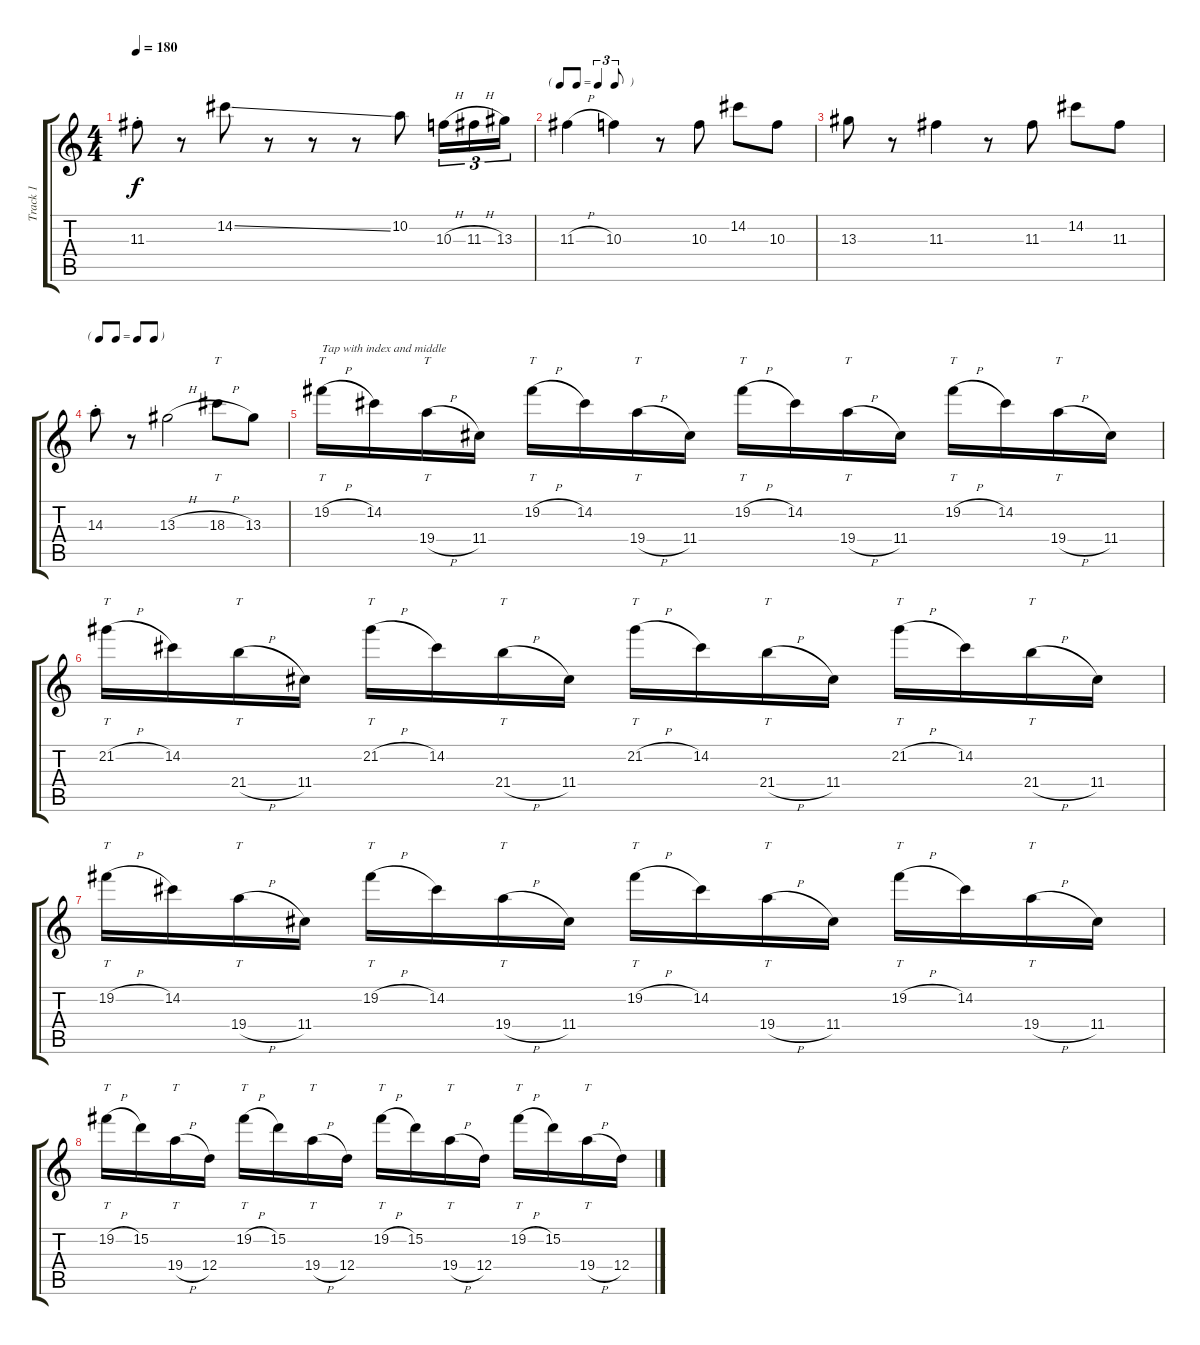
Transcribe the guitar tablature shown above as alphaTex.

\track ("Track 1" "Track 1") {instrument distortionguitar}
\staff {score tabs}
\tuning (E4 B3 G3 D3 A2 E2) {hide}
\ts (4 4)
\tempo 180
\clef g2
\ks c
11.3{st}.8{dy f} r.8 14.2{ss}.8 r.8 r.8 r.8 10.2.8 10.3{h}.16{tu (3 2)} 11.3{h}.16{tu (3 2)} 13.3.16{tu (3 2)} |
\tf triplet8th
11.3{h}.4 10.3.4 r.8 10.3.8 14.2.8 10.3.8 |
13.3.8 r.8 11.3.4 r.8 11.3.8 14.2.8 11.3.8 |
\tf none
14.3{st}.8 r.8 13.3{h}.2 18.3{h}.8{tt} 13.3.8 |
19.2{h}.16{tt txt "Tap with index and middle"} 14.2.16 19.4{h}.16{tt} 11.4.16 19.2{h}.16{tt} 14.2.16 19.4{h}.16{tt} 11.4.16 19.2{h}.16{tt} 14.2.16 19.4{h}.16{tt} 11.4.16 19.2{h}.16{tt} 14.2.16 19.4{h}.16{tt} 11.4.16 |
21.2{h}.16{tt} 14.2.16 21.4{h}.16{tt} 11.4.16 21.2{h}.16{tt} 14.2.16 21.4{h}.16{tt} 11.4.16 21.2{h}.16{tt} 14.2.16 21.4{h}.16{tt} 11.4.16 21.2{h}.16{tt} 14.2.16 21.4{h}.16{tt} 11.4.16 |
19.2{h}.16{tt} 14.2.16 19.4{h}.16{tt} 11.4.16 19.2{h}.16{tt} 14.2.16 19.4{h}.16{tt} 11.4.16 19.2{h}.16{tt} 14.2.16 19.4{h}.16{tt} 11.4.16 19.2{h}.16{tt} 14.2.16 19.4{h}.16{tt} 11.4.16 |
19.2{h}.16{tt} 15.2.16 19.4{h}.16{tt} 12.4.16 19.2{h}.16{tt} 15.2.16 19.4{h}.16{tt} 12.4.16 19.2{h}.16{tt} 15.2.16 19.4{h}.16{tt} 12.4.16 19.2{h}.16{tt} 15.2.16 19.4{h}.16{tt} 12.4.16
